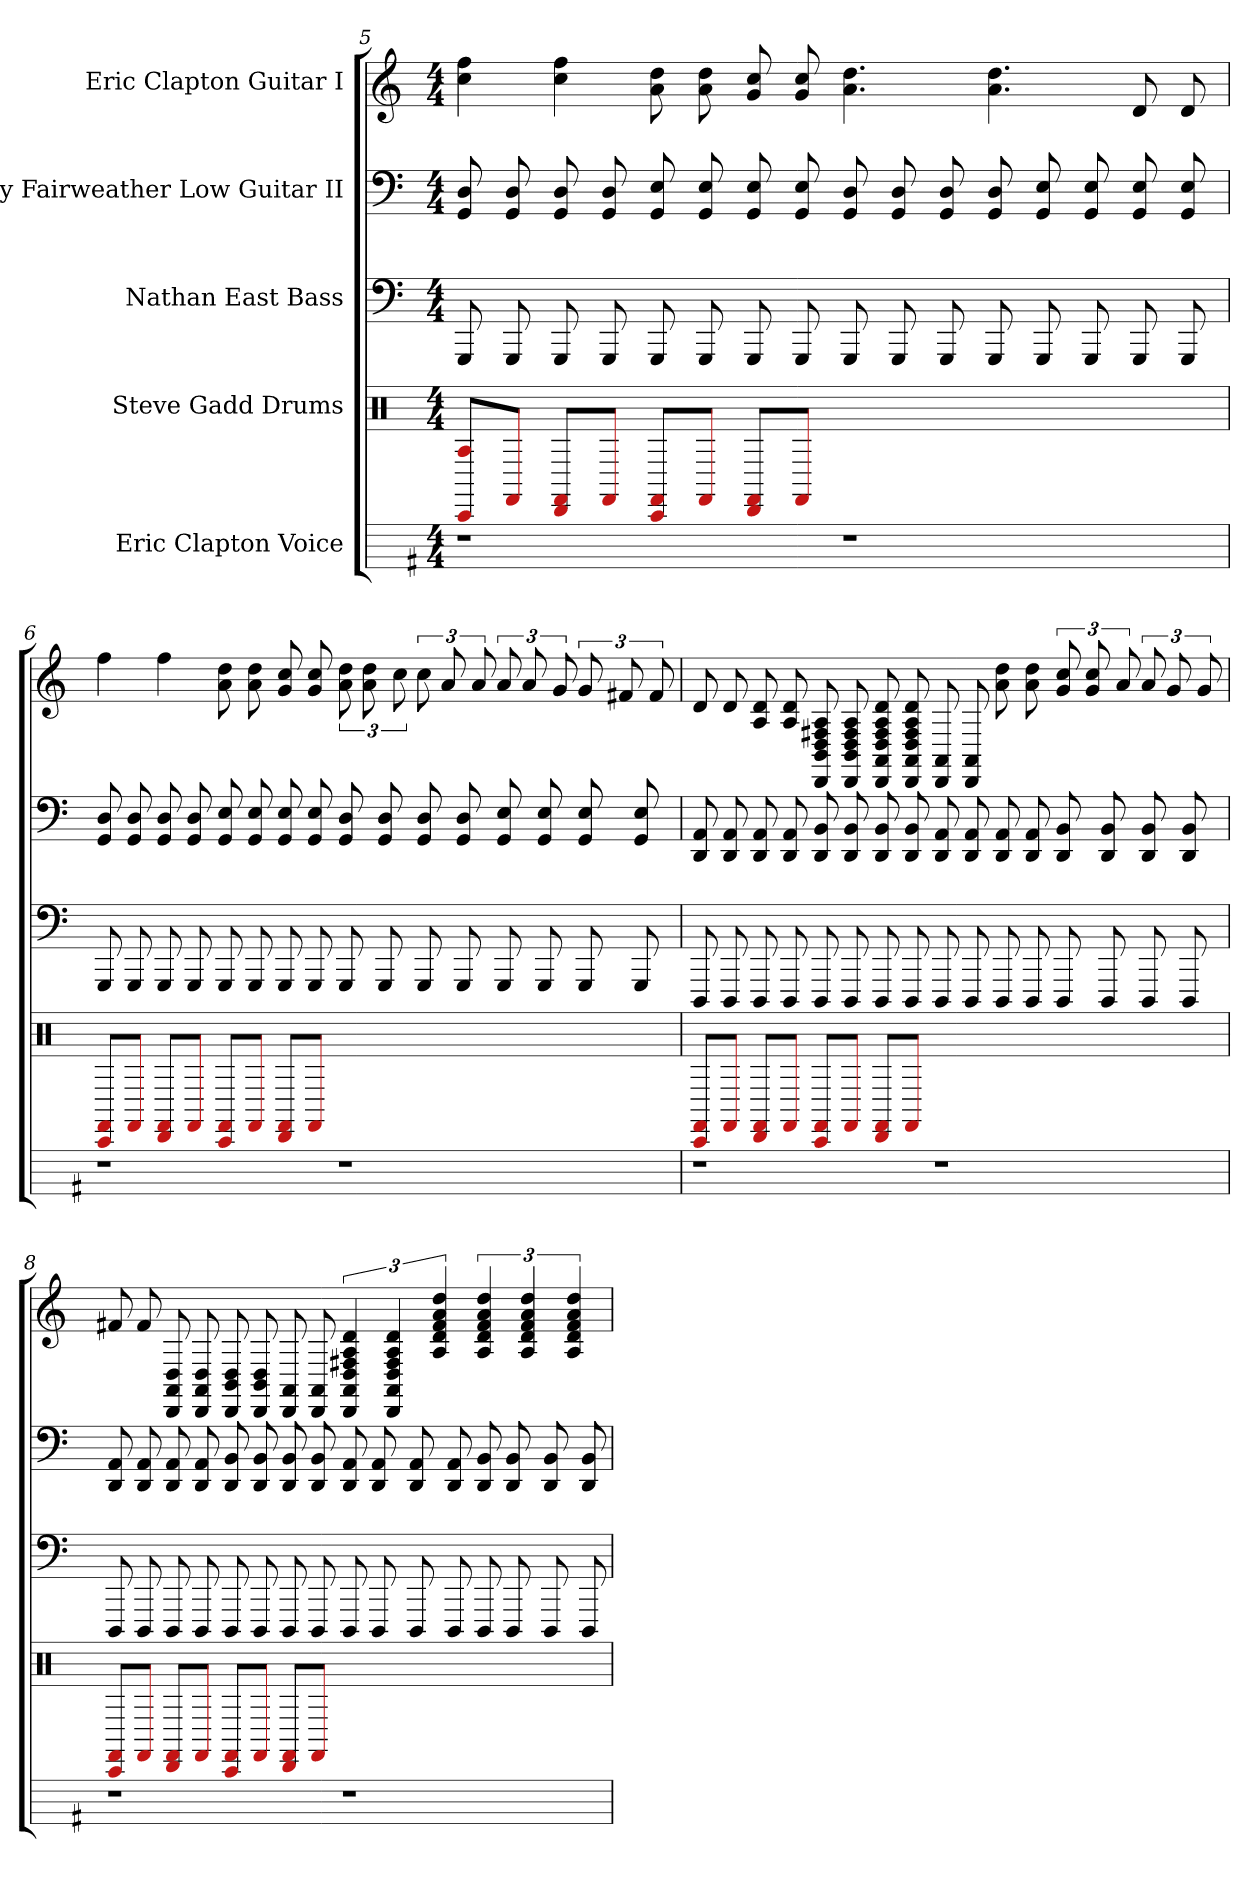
**kern	**kern	**kern	**kern	**kern
*part5	*part4	*part3	*part2	*part1
*staff5	*staff4	*staff3	*staff2	*staff1
*I"Eric Clapton Voice	*I"Steve Gadd Drums	*I"Nathan East Bass	*I"Andy Fairweather Low Guitar II	*I"Eric Clapton Guitar I
*	*clefX	*	*	*
*ITrd4c7	*	*	*	*
*k[]	*k[]	*k[]	*k[]	*k[]
*M4/4	*M4/4	*M4/4	*M4/4	*M4/4
=5	=5	=5	=5	=5
1r	8A/ 8CC/L	8GGG	8D 8GG	4ff 4cc
.	8FF#/J	8GGG	8D 8GG	.
.	8FF#/ 8DD/L	8GGG	8D 8GG	4ff 4cc
.	8FF#/J	8GGG	8D 8GG	.
.	8FF#/ 8CC/L	8GGG	8E 8GG	8dd 8a
.	8FF#/J	8GGG	8E 8GG	8dd 8a
.	8FF#/ 8DD/L	8GGG	8E 8GG	8cc 8g
.	8FF#/J	8GGG	8E 8GG	8cc 8g
1r	1ryy	8GGG	8D 8GG	4.dd 4.a
.	.	8GGG	8D 8GG	.
.	.	8GGG	8D 8GG	.
.	.	8GGG	8D 8GG	4.dd 4.a
.	.	8GGG	8E 8GG	.
.	.	8GGG	8E 8GG	.
.	.	8GGG	8E 8GG	8d
.	.	8GGG	8E 8GG	8d
=6	=6	=6	=6	=6
1r	8FF#/ 8CC/L	8GGG	8D 8GG	4ff
.	8FF#/J	8GGG	8D 8GG	.
.	8FF#/ 8DD/L	8GGG	8D 8GG	4ff
.	8FF#/J	8GGG	8D 8GG	.
.	8FF#/ 8CC/L	8GGG	8E 8GG	8dd 8a
.	8FF#/J	8GGG	8E 8GG	8dd 8a
.	8FF#/ 8DD/L	8GGG	8E 8GG	8cc 8g
.	8FF#/J	8GGG	8E 8GG	8cc 8g
1r	1ryy	8GGG	8D 8GG	12dd 12a
.	.	.	.	12dd 12a
.	.	8GGG	8D 8GG	.
.	.	.	.	12cc
.	.	8GGG	8D 8GG	12cc
.	.	.	.	12a
.	.	8GGG	8D 8GG	.
.	.	.	.	12a
.	.	8GGG	8E 8GG	12a
.	.	.	.	12a
.	.	8GGG	8E 8GG	.
.	.	.	.	12g
.	.	8GGG	8E 8GG	12g
.	.	.	.	12f#
.	.	8GGG	8E 8GG	.
.	.	.	.	12f#
=7	=7	=7	=7	=7
1r	8FF#/ 8CC/L	8DDD	8AA 8DD	8d
.	8FF#/J	8DDD	8AA 8DD	8d
.	8FF#/ 8DD/L	8DDD	8AA 8DD	8d 8A
.	8FF#/J	8DDD	8AA 8DD	8d 8A
.	8FF#/ 8CC/L	8DDD	8BB 8DD	8A 8F# 8D 8BB 8DD
.	8FF#/J	8DDD	8BB 8DD	8A 8F# 8D 8BB 8DD
.	8FF#/ 8DD/L	8DDD	8BB 8DD	8d 8A 8F# 8D 8AA 8DD
.	8FF#/J	8DDD	8BB 8DD	8d 8A 8F# 8D 8AA 8DD
1r	1ryy	8DDD	8AA 8DD	8AA 8DD
.	.	8DDD	8AA 8DD	8AA 8DD
.	.	8DDD	8AA 8DD	8dd 8a
.	.	8DDD	8AA 8DD	8dd 8a
.	.	8DDD	8BB 8DD	12cc 12g
.	.	.	.	12cc 12g
.	.	8DDD	8BB 8DD	.
.	.	.	.	12a
.	.	8DDD	8BB 8DD	12a
.	.	.	.	12g
.	.	8DDD	8BB 8DD	.
.	.	.	.	12g
=8	=8	=8	=8	=8
1r	8FF#/ 8CC/L	8DDD	8AA 8DD	8f#
.	8FF#/J	8DDD	8AA 8DD	8f#
.	8FF#/ 8DD/L	8DDD	8AA 8DD	8D 8AA 8DD
.	8FF#/J	8DDD	8AA 8DD	8D 8AA 8DD
.	8FF#/ 8CC/L	8DDD	8BB 8DD	8D 8BB 8DD
.	8FF#/J	8DDD	8BB 8DD	8D 8BB 8DD
.	8FF#/ 8DD/L	8DDD	8BB 8DD	8AA 8DD
.	8FF#/J	8DDD	8BB 8DD	8AA 8DD
1r	1ryy	8DDD	8AA 8DD	6d 6A 6F# 6D 6AA 6DD
.	.	8DDD	8AA 8DD	.
.	.	.	.	6d 6A 6F# 6D 6AA 6DD
.	.	8DDD	8AA 8DD	.
.	.	.	.	6dd 6a 6f# 6d 6A
.	.	8DDD	8AA 8DD	.
.	.	8DDD	8BB 8DD	6dd 6a 6f# 6d 6A
.	.	8DDD	8BB 8DD	.
.	.	.	.	6dd 6a 6f# 6d 6A
.	.	8DDD	8BB 8DD	.
.	.	.	.	6dd 6a 6f# 6d 6A
.	.	8DDD	8BB 8DD	.
=	=	=	=	=
*-	*-	*-	*-	*-
